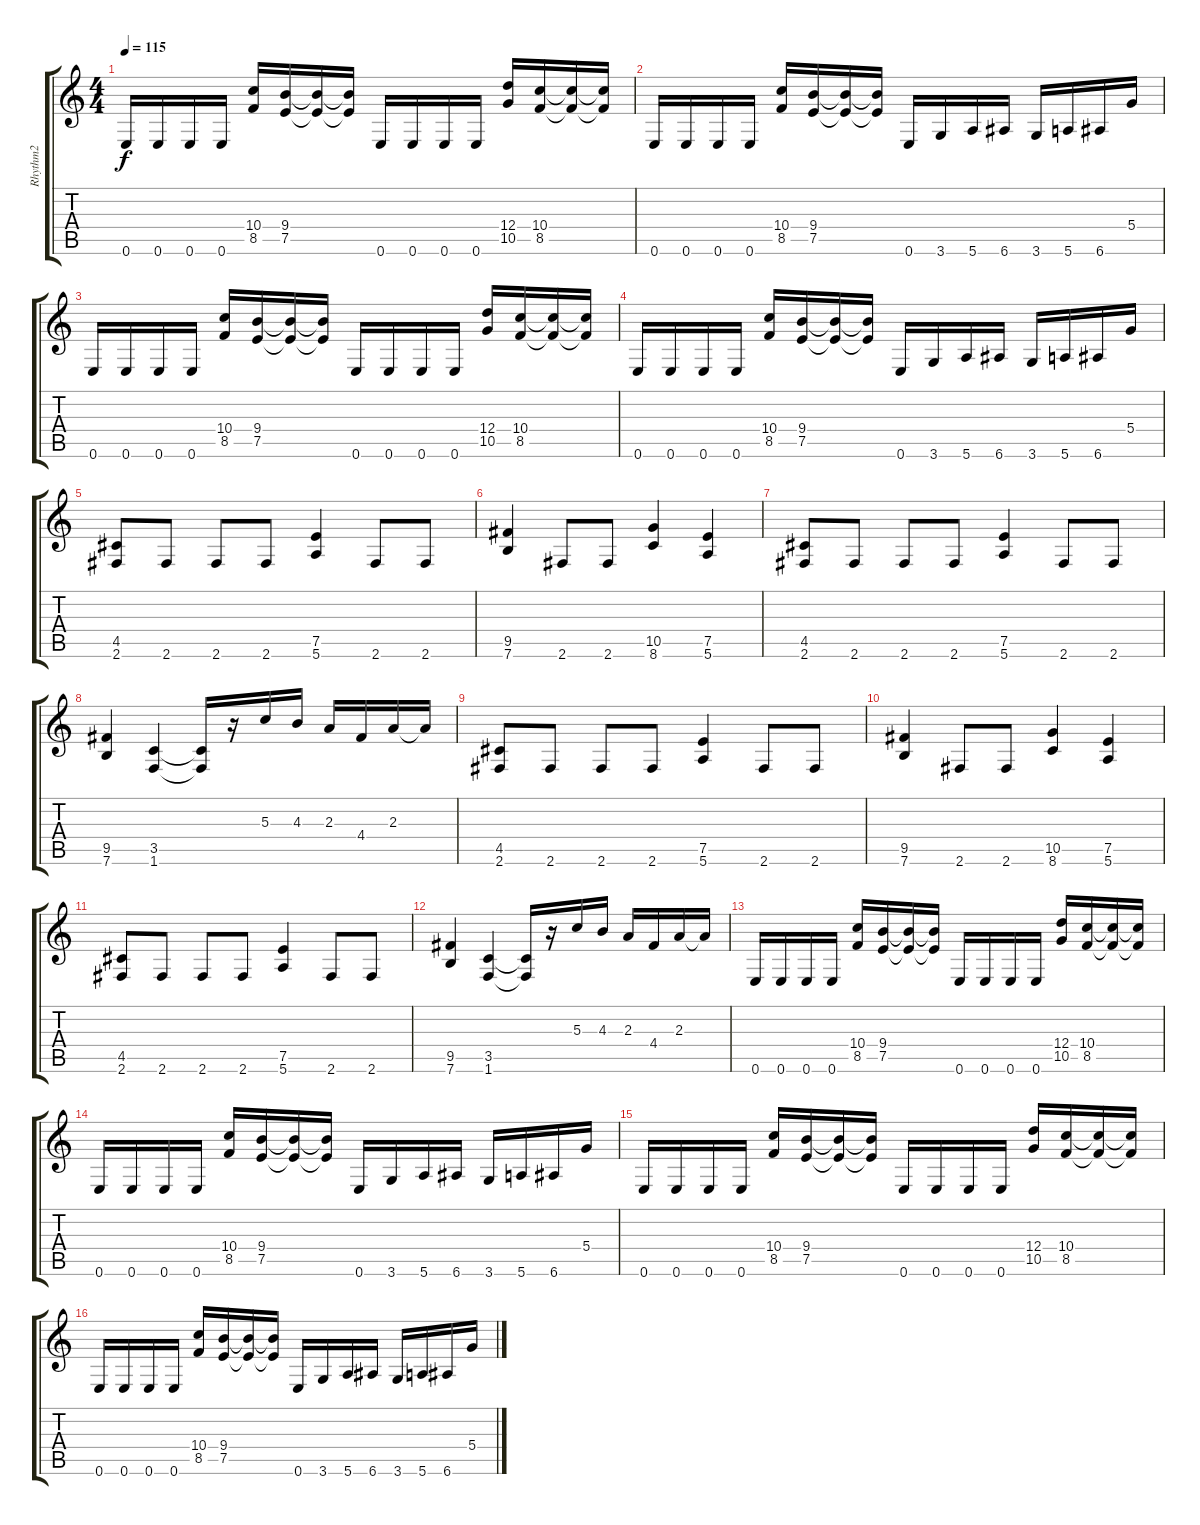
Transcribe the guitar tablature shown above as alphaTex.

\track ("Rhythm2" "Rhythm2") {instrument distortionguitar}
\staff {score tabs}
\tuning (E4 B3 G3 D3 A2 E2) {hide}
\ts (4 4)
\tempo 115
\clef g2
\ks c
0.6.16{dy f} 0.6.16 0.6.16 0.6.16 (10.4 8.5).16 (9.4 7.5).16 (9.4{t} 7.5{t}).16 (9.4{t} 7.5{t}).16 0.6.16 0.6.16 0.6.16 0.6.16 (12.4 10.5).16 (10.4 8.5).16 (10.4{t} 8.5{t}).16 (10.4{t} 8.5{t}).16 |
0.6.16 0.6.16 0.6.16 0.6.16 (10.4 8.5).16 (9.4 7.5).16 (9.4{t} 7.5{t}).16 (9.4{t} 7.5{t}).16 0.6.16 3.6.16 5.6.16 6.6.16 3.6.16 5.6.16 6.6.16 5.4.16 |
0.6.16 0.6.16 0.6.16 0.6.16 (10.4 8.5).16 (9.4 7.5).16 (9.4{t} 7.5{t}).16 (9.4{t} 7.5{t}).16 0.6.16 0.6.16 0.6.16 0.6.16 (12.4 10.5).16 (10.4 8.5).16 (10.4{t} 8.5{t}).16 (10.4{t} 8.5{t}).16 |
0.6.16 0.6.16 0.6.16 0.6.16 (10.4 8.5).16 (9.4 7.5).16 (9.4{t} 7.5{t}).16 (9.4{t} 7.5{t}).16 0.6.16 3.6.16 5.6.16 6.6.16 3.6.16 5.6.16 6.6.16 5.4.16 |
(4.5 2.6).8 2.6.8 2.6.8 2.6.8 (7.5 5.6).4 2.6.8 2.6.8 |
(9.5 7.6).4 2.6.8 2.6.8 (10.5 8.6).4 (7.5 5.6).4 |
(4.5 2.6).8 2.6.8 2.6.8 2.6.8 (7.5 5.6).4 2.6.8 2.6.8 |
(9.5 7.6).4 (3.5 1.6).4 (3.5{t} 1.6{t}).16 r.16 5.3.16 4.3.16 2.3.16 4.4.16 2.3.16 2.3{t}.16 |
(4.5 2.6).8 2.6.8 2.6.8 2.6.8 (7.5 5.6).4 2.6.8 2.6.8 |
(9.5 7.6).4 2.6.8 2.6.8 (10.5 8.6).4 (7.5 5.6).4 |
(4.5 2.6).8 2.6.8 2.6.8 2.6.8 (7.5 5.6).4 2.6.8 2.6.8 |
(9.5 7.6).4 (3.5 1.6).4 (3.5{t} 1.6{t}).16 r.16 5.3.16 4.3.16 2.3.16 4.4.16 2.3.16 2.3{t}.16 |
0.6.16 0.6.16 0.6.16 0.6.16 (10.4 8.5).16 (9.4 7.5).16 (9.4{t} 7.5{t}).16 (9.4{t} 7.5{t}).16 0.6.16 0.6.16 0.6.16 0.6.16 (12.4 10.5).16 (10.4 8.5).16 (10.4{t} 8.5{t}).16 (10.4{t} 8.5{t}).16 |
0.6.16 0.6.16 0.6.16 0.6.16 (10.4 8.5).16 (9.4 7.5).16 (9.4{t} 7.5{t}).16 (9.4{t} 7.5{t}).16 0.6.16 3.6.16 5.6.16 6.6.16 3.6.16 5.6.16 6.6.16 5.4.16 |
0.6.16 0.6.16 0.6.16 0.6.16 (10.4 8.5).16 (9.4 7.5).16 (9.4{t} 7.5{t}).16 (9.4{t} 7.5{t}).16 0.6.16 0.6.16 0.6.16 0.6.16 (12.4 10.5).16 (10.4 8.5).16 (10.4{t} 8.5{t}).16 (10.4{t} 8.5{t}).16 |
0.6.16 0.6.16 0.6.16 0.6.16 (10.4 8.5).16 (9.4 7.5).16 (9.4{t} 7.5{t}).16 (9.4{t} 7.5{t}).16 0.6.16 3.6.16 5.6.16 6.6.16 3.6.16 5.6.16 6.6.16 5.4.16
